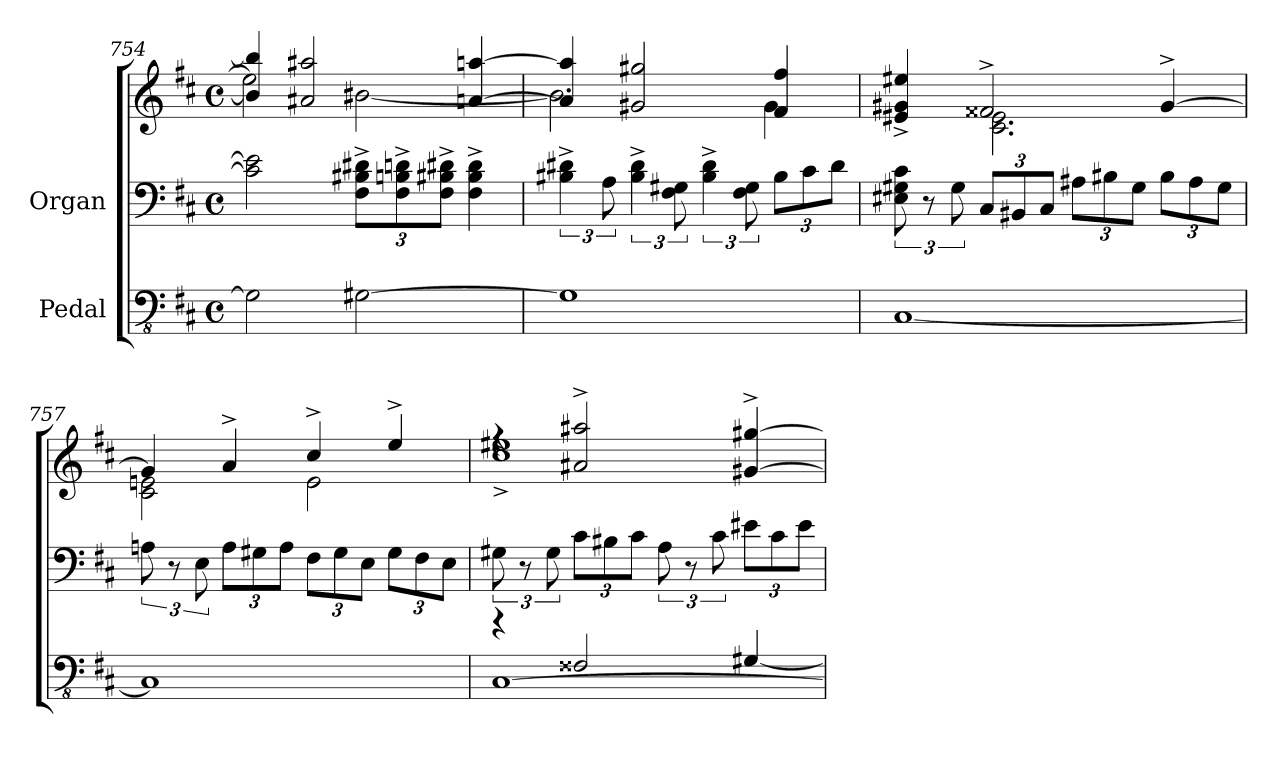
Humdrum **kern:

**kern	**kern	**kern
*part2	*part1	*part1
*staff3	*staff2	*staff1
*I"Pedal	*I"Organ	*
*clefFv4	*clefF4	*clefG2
*k[f#c#]	*k[f#c#]	*k[f#c#]
*M4/4	*M4/4	*M4/4
*met(c)	*met(c)	*met(c)
=754	=754	=754
*	*	*^
2GG#\]	2c#\] 2e#\]	4b#/] 4bb#/]	2ee#\]
.	.	2a#X/ 2aa#X/	.
*	*Xbrackettup	*	*
[2GG#X\	12F#\^ 12B#X\^ 12d#X\^L	.	[2b#X\
.	12F#\^ 12Bn\^ 12dn\^	.	.
.	12F#\^ 12B#X\^ 12d#X\^J	.	.
.	4F#\^ 4B#\^ 4d#\^	[4an/ [4aan/	.
=755	=755	=755	=755
*	*brackettup	*	*
1GG#]	6B#X\^ 6d#X\^	4a/] 4aa/]	2.b#\]
.	12A\	.	.
.	6B#\^ 6d#\^	2g#X/ 2gg#X/	.
.	12F#\ 12G#X\	.	.
.	6B#\^ 6d#\^	.	.
.	12F#\ 12G#\	.	.
*	*Xbrackettup	*	*
.	12B#\L	4f#/ 4ff#/	4g#\
.	12c#\	.	.
.	12d#\J	.	.
!!LO:LB:g=z	!!
=756	=756	=756	=756
*	*brackettup	*	*
[1CC#	12E#X\ 12G#X\ 12c#\	4e#X/^ 4g#X/^ 4ee#X/^	4ryy
.	12r	.	.
.	12G#\	.	.
*	*Xbrackettup	*	*
.	12C#/L	2f##X^/	2.c#\ 2.e#\
.	12BB#X/	.	.
.	12C#/J	.	.
.	12A#X\L	.	.
.	12B#X\	.	.
.	12G#\J	.	.
.	12B#\L	[4g#^/	.
.	12A#\	.	.
.	12G#\J	.	.
=757	=757	=757	=757
*	*brackettup	*	*
1CC#]	12An\	4g#/]	2c#\ 2en\
.	12r	.	.
.	12E\	.	.
*	*Xbrackettup	*	*
.	12A\L	4a^/	.
.	12G#X\	.	.
.	12A\J	.	.
.	12F#\L	4cc#^/	2e\
.	12G#\	.	.
.	12E\J	.	.
.	12G#\L	4ee^/	.
.	12F#\	.	.
.	12E\J	.	.
=758	=758	=758	=758
*^	*	*	*
*	*	*brackettup	*	*
[1CC#	4rG	12G#X\	4rff	1cc#^ 1ee#X^
.	.	12r	.	.
.	.	12G#\	.	.
*	*	*Xbrackettup	*	*
.	2FF##X/	12c#\L	2a#X/^ 2aa#X/^	.
.	.	12B#X\	.	.
.	.	12c#\J	.	.
*	*	*brackettup	*	*
.	.	12A\	.	.
.	.	12r	.	.
.	.	12c#\	.	.
*	*	*Xbrackettup	*	*
.	[4GG#X/	12e#X\L	[4g#X/^ [4gg#X/^	.
.	.	12c#\	.	.
.	.	12e#\J	.	.
*v	*v	*	*v	*v
=	=	=
*-	*-	*-
